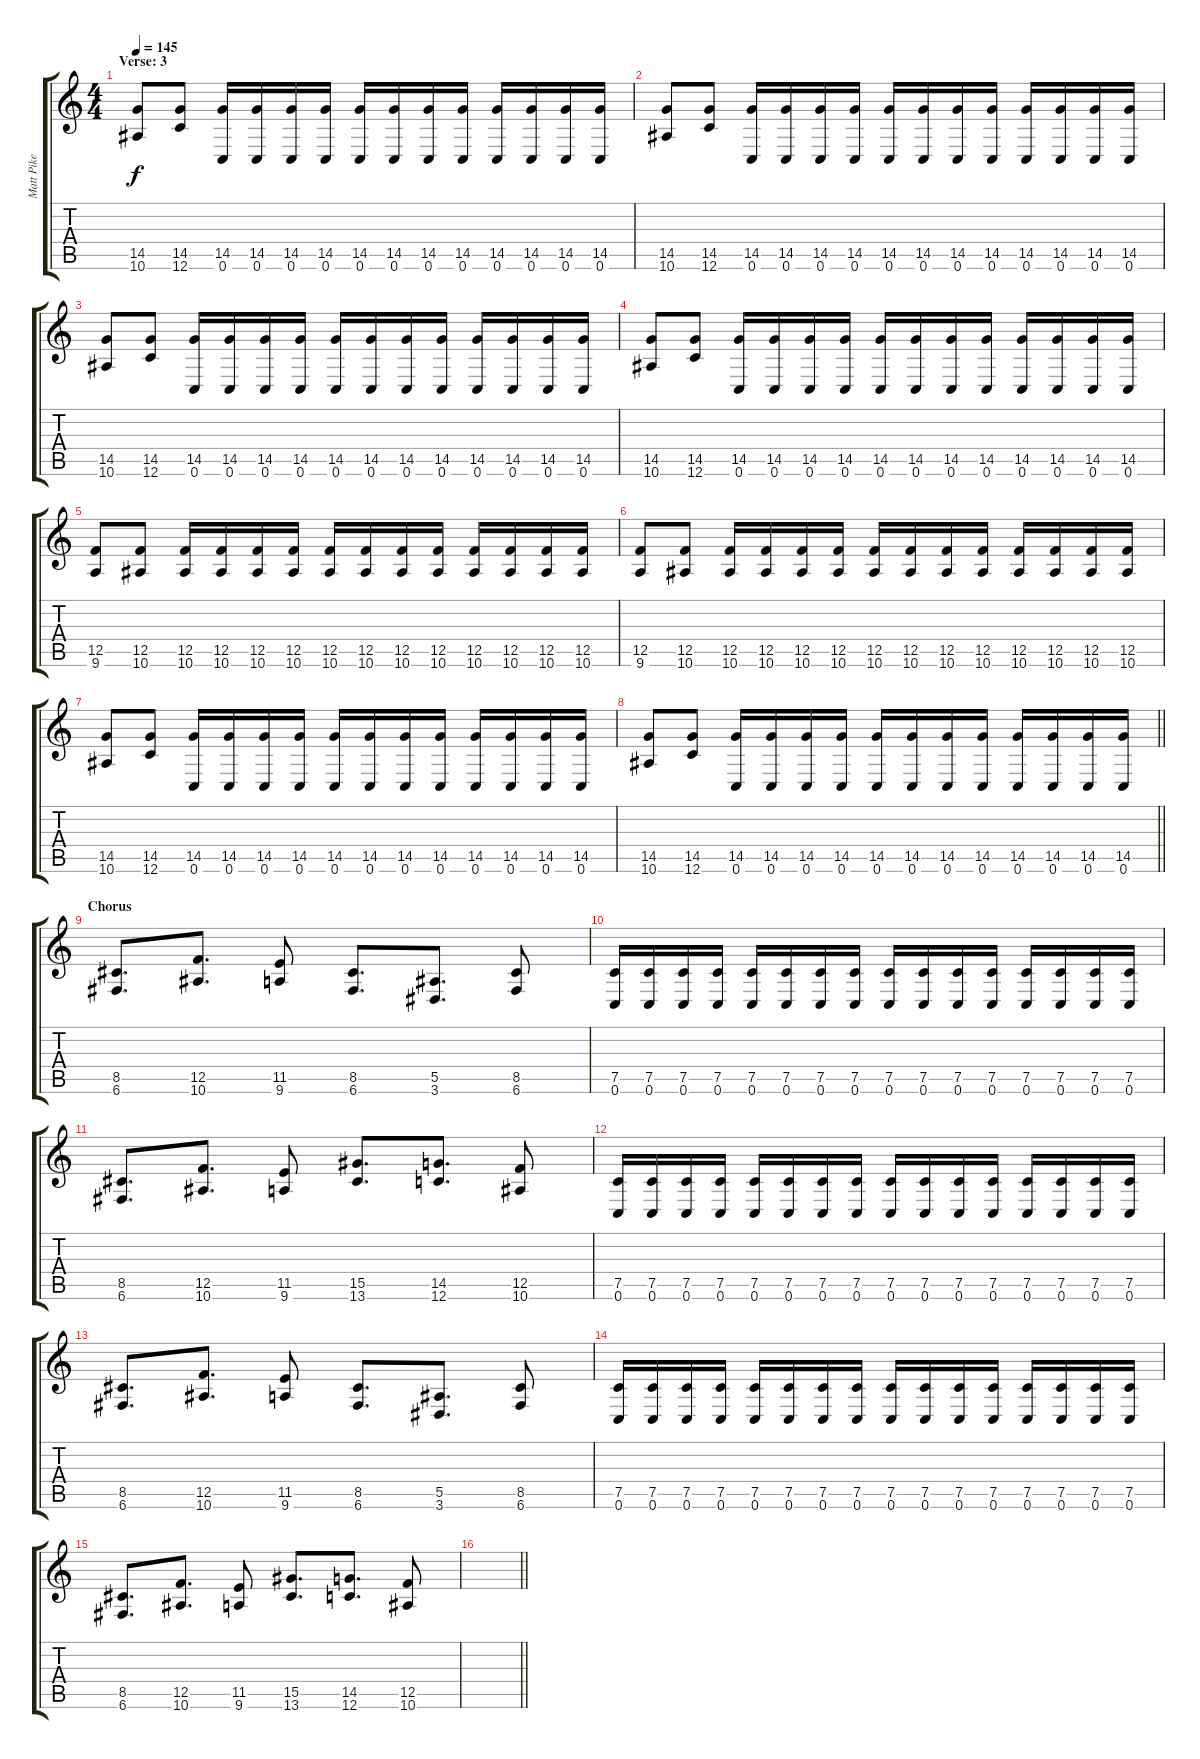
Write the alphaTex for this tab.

\track ("Matt Pike" "Matt Pike") {instrument overdrivenguitar}
\staff {score tabs}
\tuning (C4 G3 Eb3 Bb2 F2 C2) {hide}
\ts (4 4)
\section ("" "Verse: 3")
\tempo 145
\clef g2
\ks c
(14.5 10.6).8{dy f} (14.5 12.6).8 (14.5 0.6).16 (14.5 0.6).16 (14.5 0.6).16 (14.5 0.6).16 (14.5 0.6).16 (14.5 0.6).16 (14.5 0.6).16 (14.5 0.6).16 (14.5 0.6).16 (14.5 0.6).16 (14.5 0.6).16 (14.5 0.6).16 |
(14.5 10.6).8 (14.5 12.6).8 (14.5 0.6).16 (14.5 0.6).16 (14.5 0.6).16 (14.5 0.6).16 (14.5 0.6).16 (14.5 0.6).16 (14.5 0.6).16 (14.5 0.6).16 (14.5 0.6).16 (14.5 0.6).16 (14.5 0.6).16 (14.5 0.6).16 |
(14.5 10.6).8 (14.5 12.6).8 (14.5 0.6).16 (14.5 0.6).16 (14.5 0.6).16 (14.5 0.6).16 (14.5 0.6).16 (14.5 0.6).16 (14.5 0.6).16 (14.5 0.6).16 (14.5 0.6).16 (14.5 0.6).16 (14.5 0.6).16 (14.5 0.6).16 |
(14.5 10.6).8 (14.5 12.6).8 (14.5 0.6).16 (14.5 0.6).16 (14.5 0.6).16 (14.5 0.6).16 (14.5 0.6).16 (14.5 0.6).16 (14.5 0.6).16 (14.5 0.6).16 (14.5 0.6).16 (14.5 0.6).16 (14.5 0.6).16 (14.5 0.6).16 |
(12.5 9.6).8 (12.5 10.6).8 (12.5 10.6).16 (12.5 10.6).16 (12.5 10.6).16 (12.5 10.6).16 (12.5 10.6).16 (12.5 10.6).16 (12.5 10.6).16 (12.5 10.6).16 (12.5 10.6).16 (12.5 10.6).16 (12.5 10.6).16 (12.5 10.6).16 |
(12.5 9.6).8 (12.5 10.6).8 (12.5 10.6).16 (12.5 10.6).16 (12.5 10.6).16 (12.5 10.6).16 (12.5 10.6).16 (12.5 10.6).16 (12.5 10.6).16 (12.5 10.6).16 (12.5 10.6).16 (12.5 10.6).16 (12.5 10.6).16 (12.5 10.6).16 |
(14.5 10.6).8 (14.5 12.6).8 (14.5 0.6).16 (14.5 0.6).16 (14.5 0.6).16 (14.5 0.6).16 (14.5 0.6).16 (14.5 0.6).16 (14.5 0.6).16 (14.5 0.6).16 (14.5 0.6).16 (14.5 0.6).16 (14.5 0.6).16 (14.5 0.6).16 |
\barLineRight lightlight
(14.5 10.6).8 (14.5 12.6).8 (14.5 0.6).16 (14.5 0.6).16 (14.5 0.6).16 (14.5 0.6).16 (14.5 0.6).16 (14.5 0.6).16 (14.5 0.6).16 (14.5 0.6).16 (14.5 0.6).16 (14.5 0.6).16 (14.5 0.6).16 (14.5 0.6).16 |
\section ("" "Chorus")
(8.5 6.6).8{d} (12.5 10.6).8{d} (11.5 9.6).8 (8.5 6.6).8{d} (5.5 3.6).8{d} (8.5 6.6).8 |
(7.5 0.6).16 (7.5 0.6).16 (7.5 0.6).16 (7.5 0.6).16 (7.5 0.6).16 (7.5 0.6).16 (7.5 0.6).16 (7.5 0.6).16 (7.5 0.6).16 (7.5 0.6).16 (7.5 0.6).16 (7.5 0.6).16 (7.5 0.6).16 (7.5 0.6).16 (7.5 0.6).16 (7.5 0.6).16 |
(8.5 6.6).8{d} (12.5 10.6).8{d} (11.5 9.6).8 (15.5 13.6).8{d} (14.5 12.6).8{d} (12.5 10.6).8 |
(7.5 0.6).16 (7.5 0.6).16 (7.5 0.6).16 (7.5 0.6).16 (7.5 0.6).16 (7.5 0.6).16 (7.5 0.6).16 (7.5 0.6).16 (7.5 0.6).16 (7.5 0.6).16 (7.5 0.6).16 (7.5 0.6).16 (7.5 0.6).16 (7.5 0.6).16 (7.5 0.6).16 (7.5 0.6).16 |
(8.5 6.6).8{d} (12.5 10.6).8{d} (11.5 9.6).8 (8.5 6.6).8{d} (5.5 3.6).8{d} (8.5 6.6).8 |
(7.5 0.6).16 (7.5 0.6).16 (7.5 0.6).16 (7.5 0.6).16 (7.5 0.6).16 (7.5 0.6).16 (7.5 0.6).16 (7.5 0.6).16 (7.5 0.6).16 (7.5 0.6).16 (7.5 0.6).16 (7.5 0.6).16 (7.5 0.6).16 (7.5 0.6).16 (7.5 0.6).16 (7.5 0.6).16 |
(8.5 6.6).8{d} (12.5 10.6).8{d} (11.5 9.6).8 (15.5 13.6).8{d} (14.5 12.6).8{d} (12.5 10.6).8 |
\barLineRight lightlight
